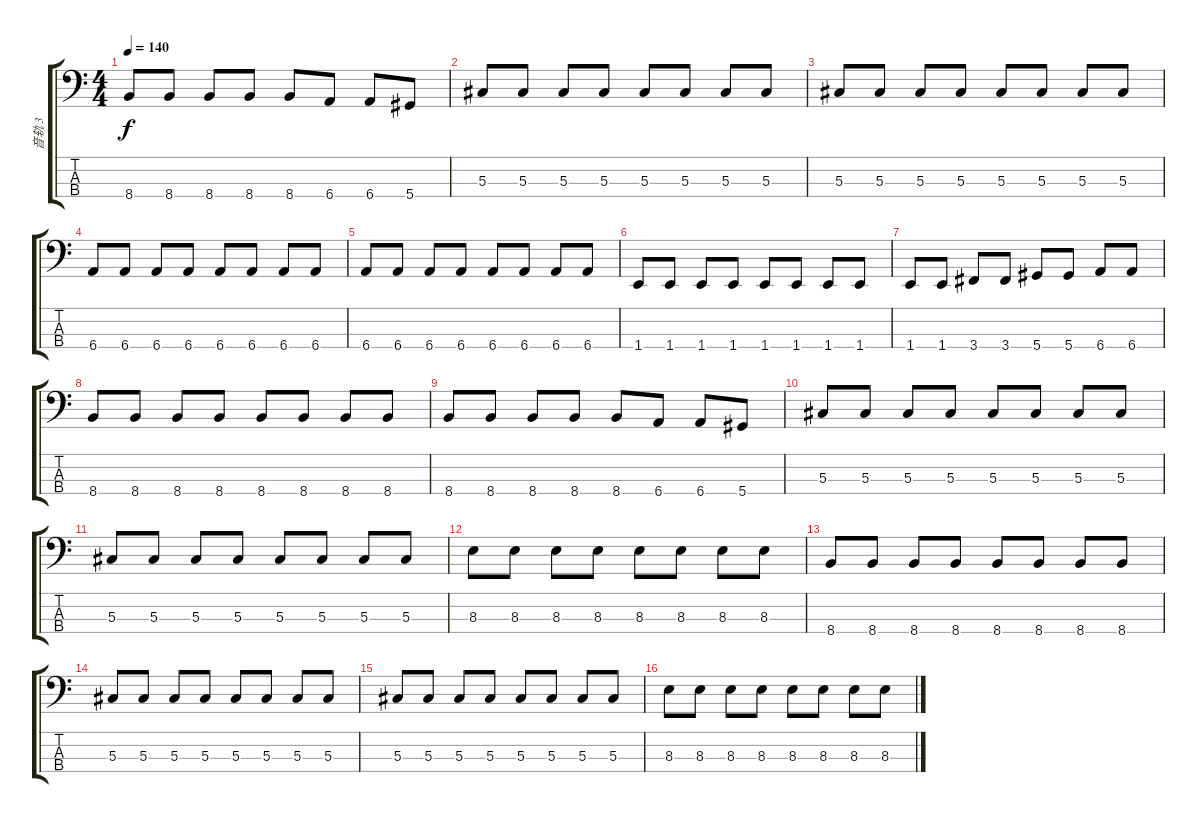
\track ("音轨 3" "音轨 3") {instrument electricbassfinger}
\staff {score tabs}
\tuning (Gb2 Db2 Ab1 Eb1) {hide}
\ts (4 4)
\tempo 140
\clef f4
\ks c
8.4.8{dy f} 8.4.8 8.4.8 8.4.8 8.4.8 6.4.8 6.4.8 5.4.8 |
5.3.8 5.3.8 5.3.8 5.3.8 5.3.8 5.3.8 5.3.8 5.3.8 |
5.3.8 5.3.8 5.3.8 5.3.8 5.3.8 5.3.8 5.3.8 5.3.8 |
6.4.8 6.4.8 6.4.8 6.4.8 6.4.8 6.4.8 6.4.8 6.4.8 |
6.4.8 6.4.8 6.4.8 6.4.8 6.4.8 6.4.8 6.4.8 6.4.8 |
1.4.8 1.4.8 1.4.8 1.4.8 1.4.8 1.4.8 1.4.8 1.4.8 |
1.4.8 1.4.8 3.4.8 3.4.8 5.4.8 5.4.8 6.4.8 6.4.8 |
8.4.8 8.4.8 8.4.8 8.4.8 8.4.8 8.4.8 8.4.8 8.4.8 |
8.4.8 8.4.8 8.4.8 8.4.8 8.4.8 6.4.8 6.4.8 5.4.8 |
5.3.8 5.3.8 5.3.8 5.3.8 5.3.8 5.3.8 5.3.8 5.3.8 |
5.3.8 5.3.8 5.3.8 5.3.8 5.3.8 5.3.8 5.3.8 5.3.8 |
8.3.8 8.3.8 8.3.8 8.3.8 8.3.8 8.3.8 8.3.8 8.3.8 |
8.4.8 8.4.8 8.4.8 8.4.8 8.4.8 8.4.8 8.4.8 8.4.8 |
5.3.8 5.3.8 5.3.8 5.3.8 5.3.8 5.3.8 5.3.8 5.3.8 |
5.3.8 5.3.8 5.3.8 5.3.8 5.3.8 5.3.8 5.3.8 5.3.8 |
8.3.8 8.3.8 8.3.8 8.3.8 8.3.8 8.3.8 8.3.8 8.3.8
